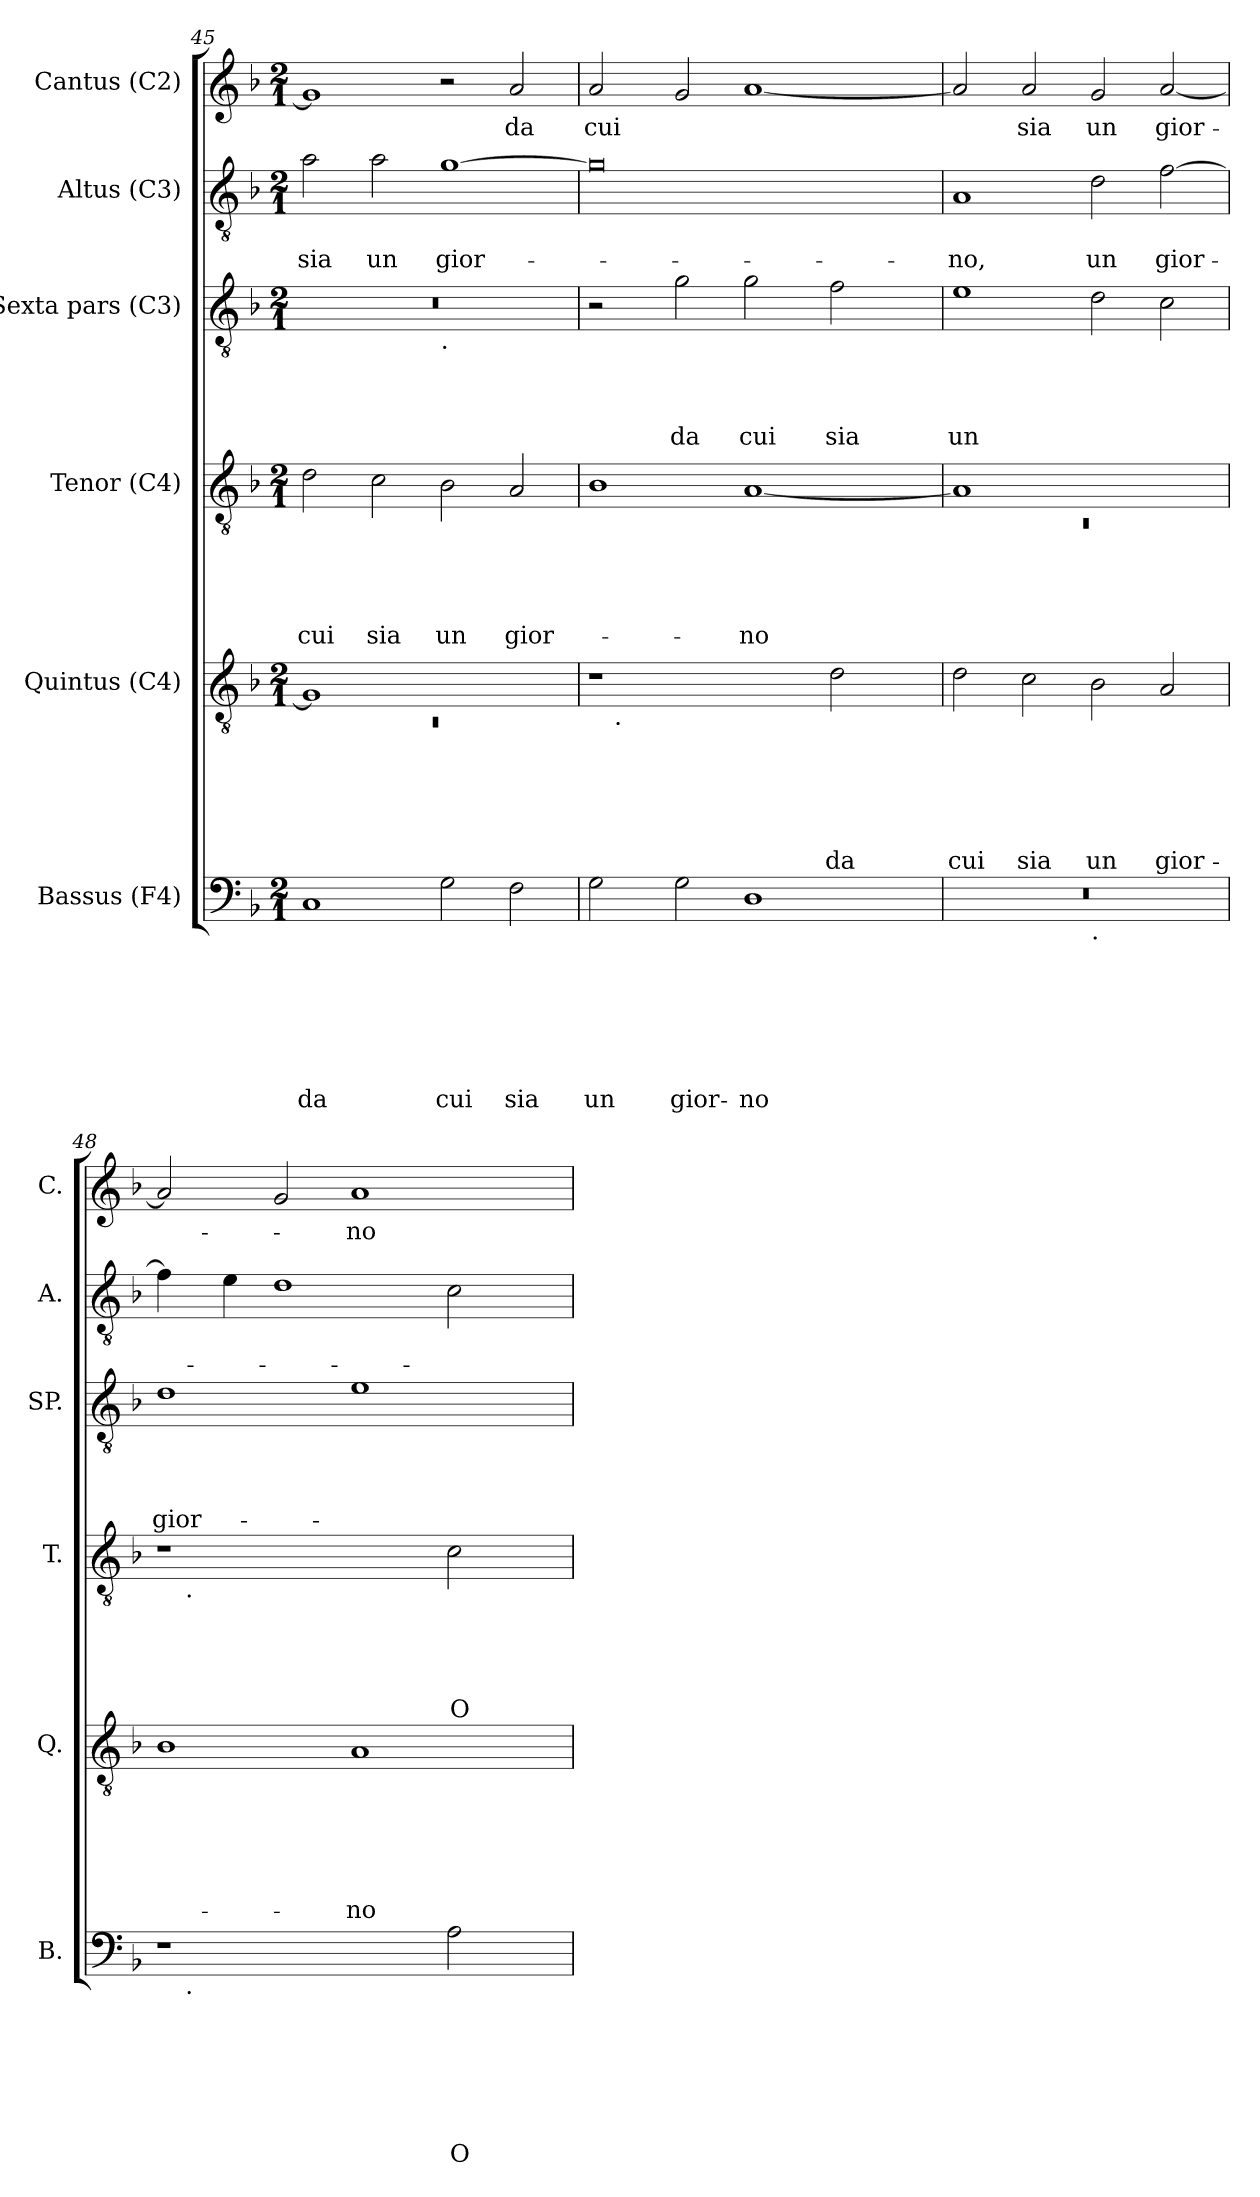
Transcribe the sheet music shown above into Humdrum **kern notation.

**kern	**text	**text	**text	**text	**text	**text	**text	**kern	**text	**text	**text	**text	**text	**text	**kern	**text	**text	**text	**text	**text	**kern	**text	**text	**text	**text	**kern	**text	**text	**kern	**text
*part6	*part6	*part6	*part6	*part6	*part6	*part6	*part6	*part5	*part5	*part5	*part5	*part5	*part5	*part5	*part4	*part4	*part4	*part4	*part4	*part4	*part3	*part3	*part3	*part3	*part3	*part2	*part2	*part2	*part1	*part1
*staff6	*staff6	*staff6	*staff6	*staff6	*staff6	*staff6	*staff6	*staff5	*staff5	*staff5	*staff5	*staff5	*staff5	*staff5	*staff4	*staff4	*staff4	*staff4	*staff4	*staff4	*staff3	*staff3	*staff3	*staff3	*staff3	*staff2	*staff2	*staff2	*staff1	*staff1
*I"Bassus (F4)	*	*	*	*	*	*	*	*I"Quintus (C4)	*	*	*	*	*	*	*I"Tenor (C4)	*	*	*	*	*	*I"Sexta pars (C3)	*	*	*	*	*I"Altus (C3)	*	*	*I"Cantus (C2)	*
*I'B.	*	*	*	*	*	*	*	*I'Q.	*	*	*	*	*	*	*I'T.	*	*	*	*	*	*I'SP.	*	*	*	*	*I'A.	*	*	*I'C.	*
*clefF4	*	*	*	*	*	*	*	*clefGv2	*	*	*	*	*	*	*clefGv2	*	*	*	*	*	*clefGv2	*	*	*	*	*clefGv2	*	*	*clefG2	*
*k[b-]	*	*	*	*	*	*	*	*k[b-]	*	*	*	*	*	*	*k[b-]	*	*	*	*	*	*k[b-]	*	*	*	*	*k[b-]	*	*	*k[b-]	*
*F:	*	*	*	*	*	*	*	*F:	*	*	*	*	*	*	*F:	*	*	*	*	*	*F:	*	*	*	*	*F:	*	*	*F:	*
*M2/1	*	*	*	*	*	*	*	*M2/1	*	*	*	*	*	*	*M2/1	*	*	*	*	*	*M2/1	*	*	*	*	*M2/1	*	*	*M2/1	*
=45	=45	=45	=45	=45	=45	=45	=45	=45	=45	=45	=45	=45	=45	=45	=45	=45	=45	=45	=45	=45	=45	=45	=45	=45	=45	=45	=45	=45	=45	=45
*	*	*	*	*	*	*	*	*^	*	*	*	*	*	*	*	*	*	*	*	*	*	*	*	*	*	*	*	*	*	*
!	!	!	!	!	!	!	!LO:LY:b	!	!LO:N:vis=1	!	!	!	!	!	!	!	!	!	!	!	!LO:LY:b	!	!	!	!	!	!	!	!LO:LY:b	!	!
*	*	*	*	*	*	*	*	*	*	*	*	*	*	*	*	*	*	*	*	*	*	*^	*	*	*	*	*	*	*	*	*
1C	.	.	.	.	.	.	da	1G]	0rC	.	.	.	.	.	.	2d\	.	.	.	.	cui	0r	1ryy	.	.	.	.	2a\	.	sia	1g]	.
!	!	!	!	!	!	!	!	!	!	!	!	!	!	!	!	!	!	!	!	!	!LO:LY:b	!	!	!	!	!	!	!	!	!LO:LY:b	!	!
.	.	.	.	.	.	.	.	.	.	.	.	.	.	.	.	2c\	.	.	.	.	sia	.	.	.	.	.	.	2a\	.	un	.	.
!	!	!	!	!	!	!	!	!	!	!	!	!	!	!	!	!	!	!	!	!	!	!	!LO:TX:b:t=.	!	!	!	!	!	!	!	!	!
!	!	!	!	!	!	!	!LO:LY:b	!	!	!	!	!	!	!	!	!	!	!	!	!	!LO:LY:b	!	!	!	!	!	!	!	!	!LO:LY:b	!	!
2G\	.	.	.	.	.	.	cui	1ryy	.	.	.	.	.	.	.	2B-\	.	.	.	.	un	.	1ryy	.	.	.	.	[>1g	.	gior-	2r	.
!	!	!	!	!	!	!	!LO:LY:b	!	!	!	!	!	!	!	!	!	!	!	!	!	!LO:LY:b	!	!	!	!	!	!	!	!	!	!	!LO:LY:b
2F\	.	.	.	.	.	.	sia	.	.	.	.	.	.	.	.	2A/	.	.	.	.	gior-	.	.	.	.	.	.	.	.	.	2a/	da
=46	=46	=46	=46	=46	=46	=46	=46	=46	=46	=46	=46	=46	=46	=46	=46	=46	=46	=46	=46	=46	=46	=46	=46	=46	=46	=46	=46	=46	=46	=46	=46	=46
!	!	!	!	!	!	!	!LO:LY:b	!	!	!	!	!	!	!	!	!	!	!	!	!	!	!	!	!	!	!	!	!	!	!	!	!LO:LY:b
*	*	*	*	*	*	*	*	*	*	*	*	*	*	*	*	*	*	*	*	*	*	*v	*v	*	*	*	*	*	*	*	*	*
2G\	.	.	.	.	.	.	un	1r	16.ryy	.	.	.	.	.	.	1B-	.	.	.	.	.	2r	.	.	.	.	0g]	.	.	2a/	cui
!	!	!	!	!	!	!	!	!	!LO:TX:b:t=.	!	!	!	!	!	!	!	!	!	!	!	!	!	!	!	!	!	!	!	!	!	!
.	.	.	.	.	.	.	.	.	1ryy	.	.	.	.	.	.	.	.	.	.	.	.	.	.	.	.	.	.	.	.	.	.
!	!	!	!	!	!	!	!LO:LY:b	!	!	!	!	!	!	!	!	!	!	!	!	!	!	!	!	!	!	!LO:LY:b	!	!	!	!	!
2G\	.	.	.	.	.	.	gior-	.	.	.	.	.	.	.	.	.	.	.	.	.	.	2g\	.	.	.	da	.	.	.	2g/	.
!	!	!	!	!	!	!	!LO:LY:b	!	!	!	!	!	!	!	!	!	!	!	!	!	!LO:LY:b	!	!	!	!	!LO:LY:b	!	!	!	!	!
1D	.	.	.	.	.	.	-no	2ryy	.	.	.	.	.	.	.	[>1A	.	.	.	.	-no	2g\	.	.	.	cui	.	.	.	[>1a	.
.	.	.	.	.	.	.	.	.	2ryy	.	.	.	.	.	.	.	.	.	.	.	.	.	.	.	.	.	.	.	.	.	.
!	!	!	!	!	!	!	!	!	!	!	!	!	!	!	!LO:LY:b	!	!	!	!	!	!	!	!	!	!	!LO:LY:b	!	!	!	!	!
.	.	.	.	.	.	.	.	2d\	.	.	.	.	.	.	da	.	.	.	.	.	.	2f\	.	.	.	sia	.	.	.	.	.
.	.	.	.	.	.	.	.	.	4ryy	.	.	.	.	.	.	.	.	.	.	.	.	.	.	.	.	.	.	.	.	.	.
.	.	.	.	.	.	.	.	.	8ryy	.	.	.	.	.	.	.	.	.	.	.	.	.	.	.	.	.	.	.	.	.	.
.	.	.	.	.	.	.	.	.	32ryy	.	.	.	.	.	.	.	.	.	.	.	.	.	.	.	.	.	.	.	.	.	.
!!LO:PB:g=z
=47	=47	=47	=47	=47	=47	=47	=47	=47	=47	=47	=47	=47	=47	=47	=47	=47	=47	=47	=47	=47	=47	=47	=47	=47	=47	=47	=47	=47	=47	=47	=47
*	*	*	*	*	*	*	*	*	*	*	*	*	*	*	*	*^	*	*	*	*	*	*	*	*	*	*	*	*	*	*	*
!	!	!	!	!	!	!	!	!	!	!	!	!	!	!	!LO:LY:b	!	!LO:N:vis=1	!	!	!	!	!	!	!	!	!	!LO:LY:b	!	!	!LO:LY:b	!	!
*^	*	*	*	*	*	*	*	*v	*v	*	*	*	*	*	*	*	*	*	*	*	*	*	*	*	*	*	*	*	*	*	*	*
0r	1ryy	.	.	.	.	.	.	.	2d\	.	.	.	.	.	cui	1A]	0rC	.	.	.	.	.	1e	.	.	.	un	1A	.	-no,	2a/]	.
!	!	!	!	!	!	!	!	!	!	!	!	!	!	!	!LO:LY:b	!	!	!	!	!	!	!	!	!	!	!	!	!	!	!	!	!LO:LY:b
.	.	.	.	.	.	.	.	.	2c\	.	.	.	.	.	sia	.	.	.	.	.	.	.	.	.	.	.	.	.	.	.	2a/	sia
!	!LO:TX:b:t=.	!	!	!	!	!	!	!	!	!	!	!	!	!	!	!	!	!	!	!	!	!	!	!	!	!	!	!	!	!	!	!
!	!	!	!	!	!	!	!	!	!	!	!	!	!	!	!LO:LY:b	!	!	!	!	!	!	!	!	!	!	!	!	!	!	!LO:LY:b	!	!LO:LY:b
.	1ryy	.	.	.	.	.	.	.	2B-\	.	.	.	.	.	un	1ryy	.	.	.	.	.	.	2d\	.	.	.	.	2d\	.	un	2g/	un
!	!	!	!	!	!	!	!	!	!	!	!	!	!	!	!LO:LY:b	!	!	!	!	!	!	!	!	!	!	!	!	!	!	!LO:LY:b	!	!LO:LY:b
.	.	.	.	.	.	.	.	.	2A/	.	.	.	.	.	gior-	.	.	.	.	.	.	.	2c\	.	.	.	.	[>2f\	.	gior-	[<2a/	gior-
=48	=48	=48	=48	=48	=48	=48	=48	=48	=48	=48	=48	=48	=48	=48	=48	=48	=48	=48	=48	=48	=48	=48	=48	=48	=48	=48	=48	=48	=48	=48	=48	=48
!	!	!	!	!	!	!	!	!	!	!	!	!	!	!	!	!	!	!	!	!	!	!	!	!	!	!	!LO:LY:b	!	!	!	!	!
1r	16.ryy	.	.	.	.	.	.	.	1B-	.	.	.	.	.	.	1r	16.ryy	.	.	.	.	.	1d	.	.	.	gior-	4f\]	.	.	2a/]	.
!	!	!	!	!	!	!	!	!	!	!	!	!	!	!	!	!	!LO:TX:b:t=.	!	!	!	!	!	!	!	!	!	!	!	!	!	!	!
!	!LO:TX:b:t=.	!	!	!	!	!	!	!	!	!	!	!	!	!	!	!	!	!	!	!	!	!	!	!	!	!	!	!	!	!	!	!
.	1ryy	.	.	.	.	.	.	.	.	.	.	.	.	.	.	.	1ryy	.	.	.	.	.	.	.	.	.	.	.	.	.	.	.
.	.	.	.	.	.	.	.	.	.	.	.	.	.	.	.	.	.	.	.	.	.	.	.	.	.	.	.	4e\	.	.	.	.
.	.	.	.	.	.	.	.	.	.	.	.	.	.	.	.	.	.	.	.	.	.	.	.	.	.	.	.	1d	.	.	2g/	.
!	!	!	!	!	!	!	!	!	!	!	!	!	!	!	!LO:LY:b	!	!	!	!	!	!	!	!	!	!	!	!	!	!	!	!	!LO:LY:b
2ryy	.	.	.	.	.	.	.	.	1A	.	.	.	.	.	-no	2ryy	.	.	.	.	.	.	1e	.	.	.	.	.	.	.	1a	-no
.	2ryy	.	.	.	.	.	.	.	.	.	.	.	.	.	.	.	2ryy	.	.	.	.	.	.	.	.	.	.	.	.	.	.	.
!	!	!	!	!	!	!	!	!LO:LY:b	!	!	!	!	!	!	!	!	!	!	!	!	!	!LO:LY:b	!	!	!	!	!	!	!	!	!	!
2A\	.	.	.	.	.	.	.	O	.	.	.	.	.	.	.	2c\	.	.	.	.	.	O	.	.	.	.	.	2c\	.	.	.	.
.	4ryy	.	.	.	.	.	.	.	.	.	.	.	.	.	.	.	4ryy	.	.	.	.	.	.	.	.	.	.	.	.	.	.	.
.	8ryy	.	.	.	.	.	.	.	.	.	.	.	.	.	.	.	8ryy	.	.	.	.	.	.	.	.	.	.	.	.	.	.	.
.	32ryy	.	.	.	.	.	.	.	.	.	.	.	.	.	.	.	32ryy	.	.	.	.	.	.	.	.	.	.	.	.	.	.	.
*v	*v	*	*	*	*	*	*	*	*	*	*	*	*	*	*	*v	*v	*	*	*	*	*	*	*	*	*	*	*	*	*	*	*
=	=	=	=	=	=	=	=	=	=	=	=	=	=	=	=	=	=	=	=	=	=	=	=	=	=	=	=	=	=	=
*-	*-	*-	*-	*-	*-	*-	*-	*-	*-	*-	*-	*-	*-	*-	*-	*-	*-	*-	*-	*-	*-	*-	*-	*-	*-	*-	*-	*-	*-	*-
